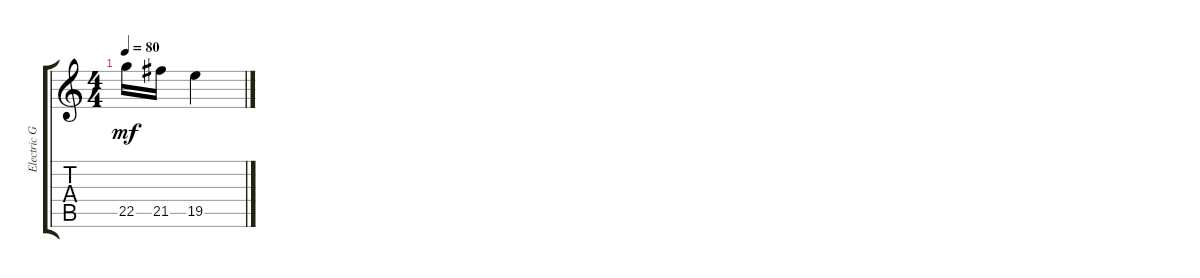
\track ("Electric Guitar 2" "Electric G") {instrument distortionguitar}
\staff {score tabs}
\tuning (E4 B3 G3 D3 A2 E2) {hide}
\ts (4 4)
\tempo 80
\clef g2
\ks c
22.5.16{dy mf} 21.5.16 19.5.4
